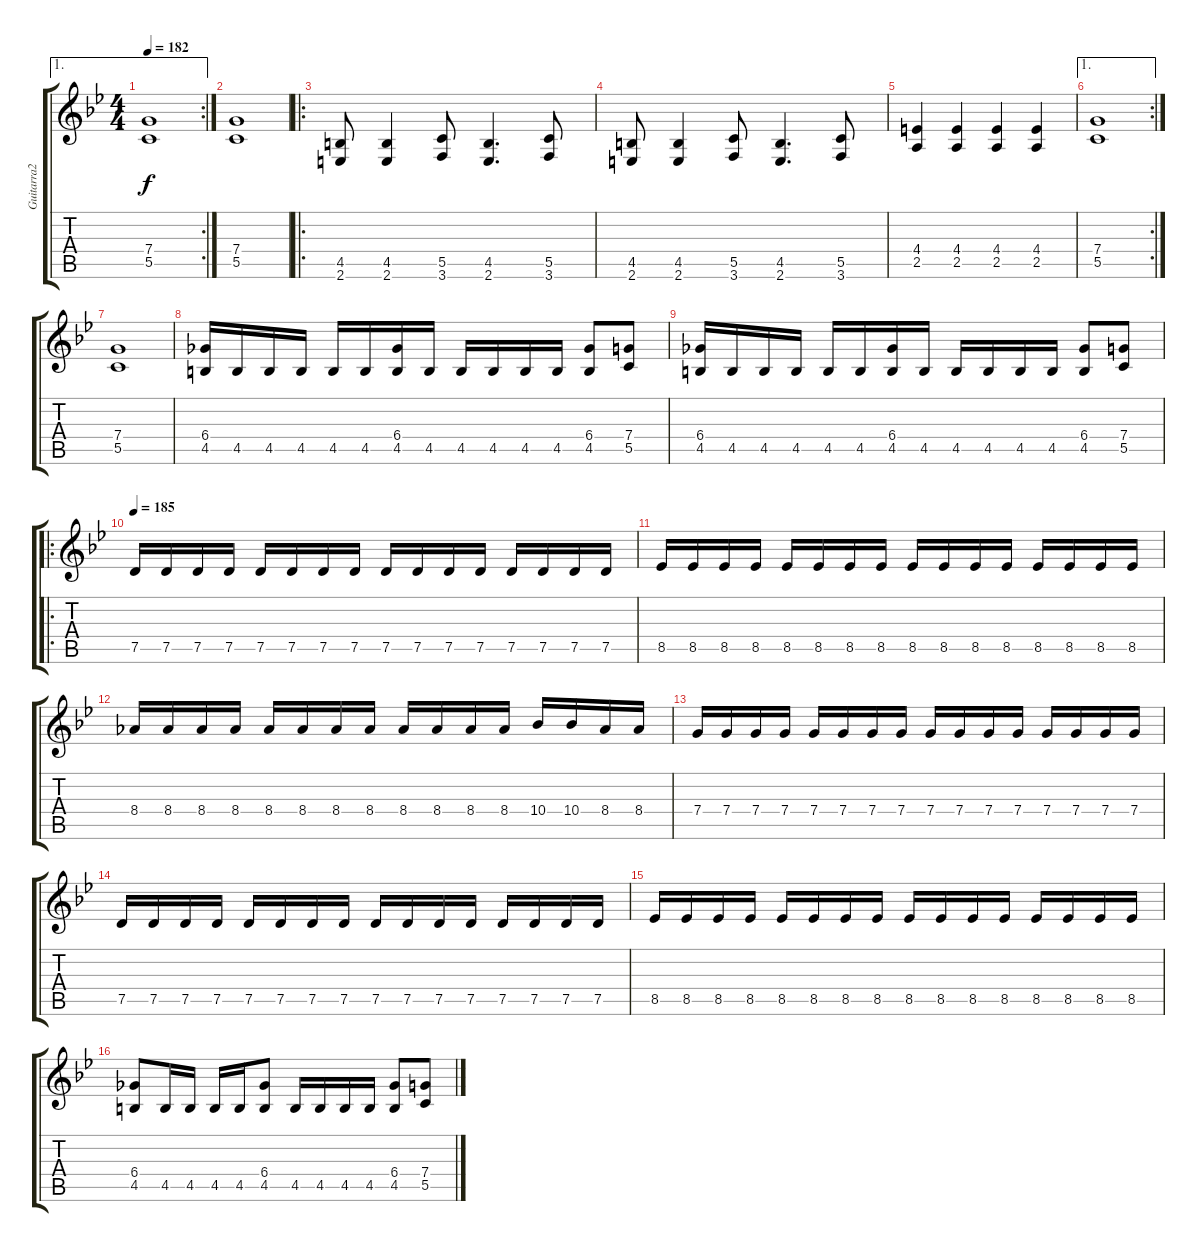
\track ("Guitarra2" "Guitarra2") {instrument distortionguitar}
\staff {score tabs}
\tuning (D4 A3 F3 C3 G2 D2) {hide}
\ae 1
\rc 2
\ts (4 4)
\tempo 182
\clef g2
\ks gminor
(7.4 5.5).1{dy f} |
(7.4 5.5).1 |
\ro
(4.5 2.6).8 (4.5 2.6).4 (5.5 3.6).8 (4.5 2.6).4{d} (5.5 3.6).8 |
(4.5 2.6).8 (4.5 2.6).4 (5.5 3.6).8 (4.5 2.6).4{d} (5.5 3.6).8 |
(4.4 2.5).4 (4.4 2.5).4 (4.4 2.5).4 (4.4 2.5).4 |
\ae 1
\rc 2
(7.4 5.5).1 |
(7.4 5.5).1 |
(6.4 4.5).16 4.5.16 4.5.16 4.5.16 4.5.16 4.5.16 (6.4 4.5).16 4.5.16 4.5.16 4.5.16 4.5.16 4.5.16 (6.4 4.5).8 (7.4 5.5).8 |
(6.4 4.5).16 4.5.16 4.5.16 4.5.16 4.5.16 4.5.16 (6.4 4.5).16 4.5.16 4.5.16 4.5.16 4.5.16 4.5.16 (6.4 4.5).8 (7.4 5.5).8 |
\ro
\tempo 185
7.5.16 7.5.16 7.5.16 7.5.16 7.5.16 7.5.16 7.5.16 7.5.16 7.5.16 7.5.16 7.5.16 7.5.16 7.5.16 7.5.16 7.5.16 7.5.16 |
8.5.16 8.5.16 8.5.16 8.5.16 8.5.16 8.5.16 8.5.16 8.5.16 8.5.16 8.5.16 8.5.16 8.5.16 8.5.16 8.5.16 8.5.16 8.5.16 |
8.4.16 8.4.16 8.4.16 8.4.16 8.4.16 8.4.16 8.4.16 8.4.16 8.4.16 8.4.16 8.4.16 8.4.16 10.4.16 10.4.16 8.4.16 8.4.16 |
7.4.16 7.4.16 7.4.16 7.4.16 7.4.16 7.4.16 7.4.16 7.4.16 7.4.16 7.4.16 7.4.16 7.4.16 7.4.16 7.4.16 7.4.16 7.4.16 |
7.5.16 7.5.16 7.5.16 7.5.16 7.5.16 7.5.16 7.5.16 7.5.16 7.5.16 7.5.16 7.5.16 7.5.16 7.5.16 7.5.16 7.5.16 7.5.16 |
8.5.16 8.5.16 8.5.16 8.5.16 8.5.16 8.5.16 8.5.16 8.5.16 8.5.16 8.5.16 8.5.16 8.5.16 8.5.16 8.5.16 8.5.16 8.5.16 |
(6.4 4.5).8 4.5.16 4.5.16 4.5.16 4.5.16 (6.4 4.5).8 4.5.16 4.5.16 4.5.16 4.5.16 (6.4 4.5).8 (7.4 5.5).8
